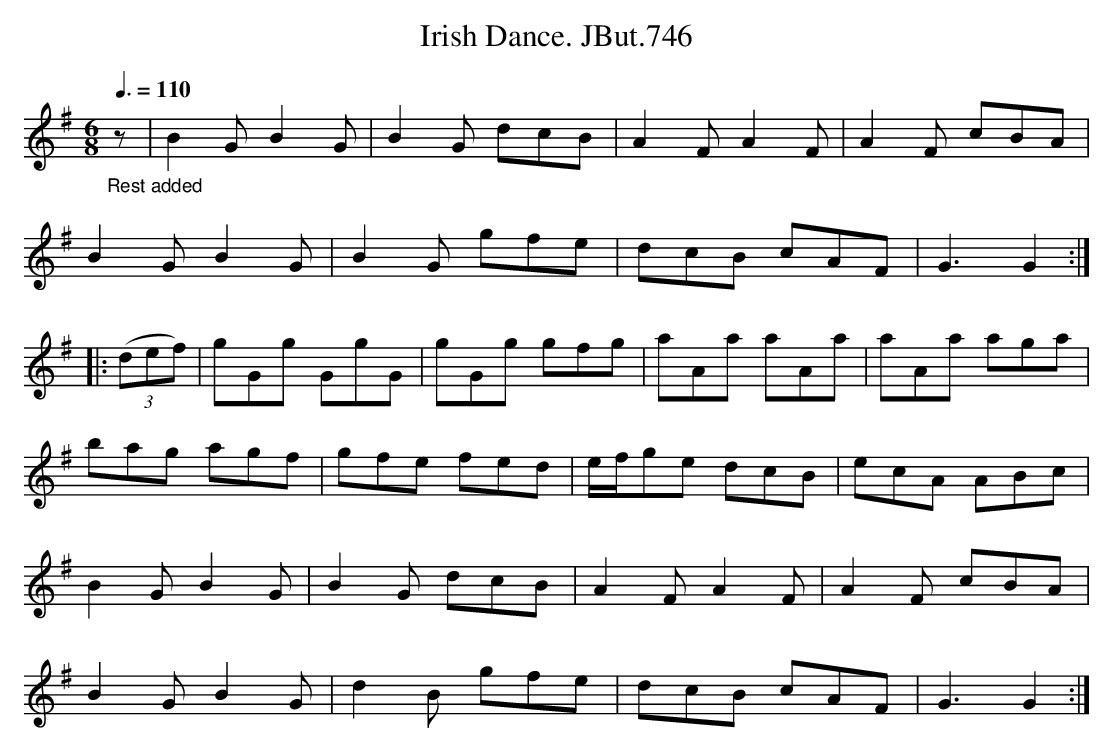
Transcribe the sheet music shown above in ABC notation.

X:1
T:Irish Dance. JBut.746
M:6/8
L:1/8
Q:3/8=110
K:G
"_Rest added"z|B2G B2G|B2G dcB|A2F A2F|A2F cBA|
B2G B2G|B2G gfe|dcB cAF|G3 G2:|
|:((3def)|gGg GgG|gGg gfg|aAa aAa|aAa aga|
bag agf|gfe fed|e/f/ge dcB|ecA ABc|
B2G B2G|B2G dcB|A2F A2F|A2F cBA|
B2G B2G|d2B gfe|dcB cAF|G3G2:|
